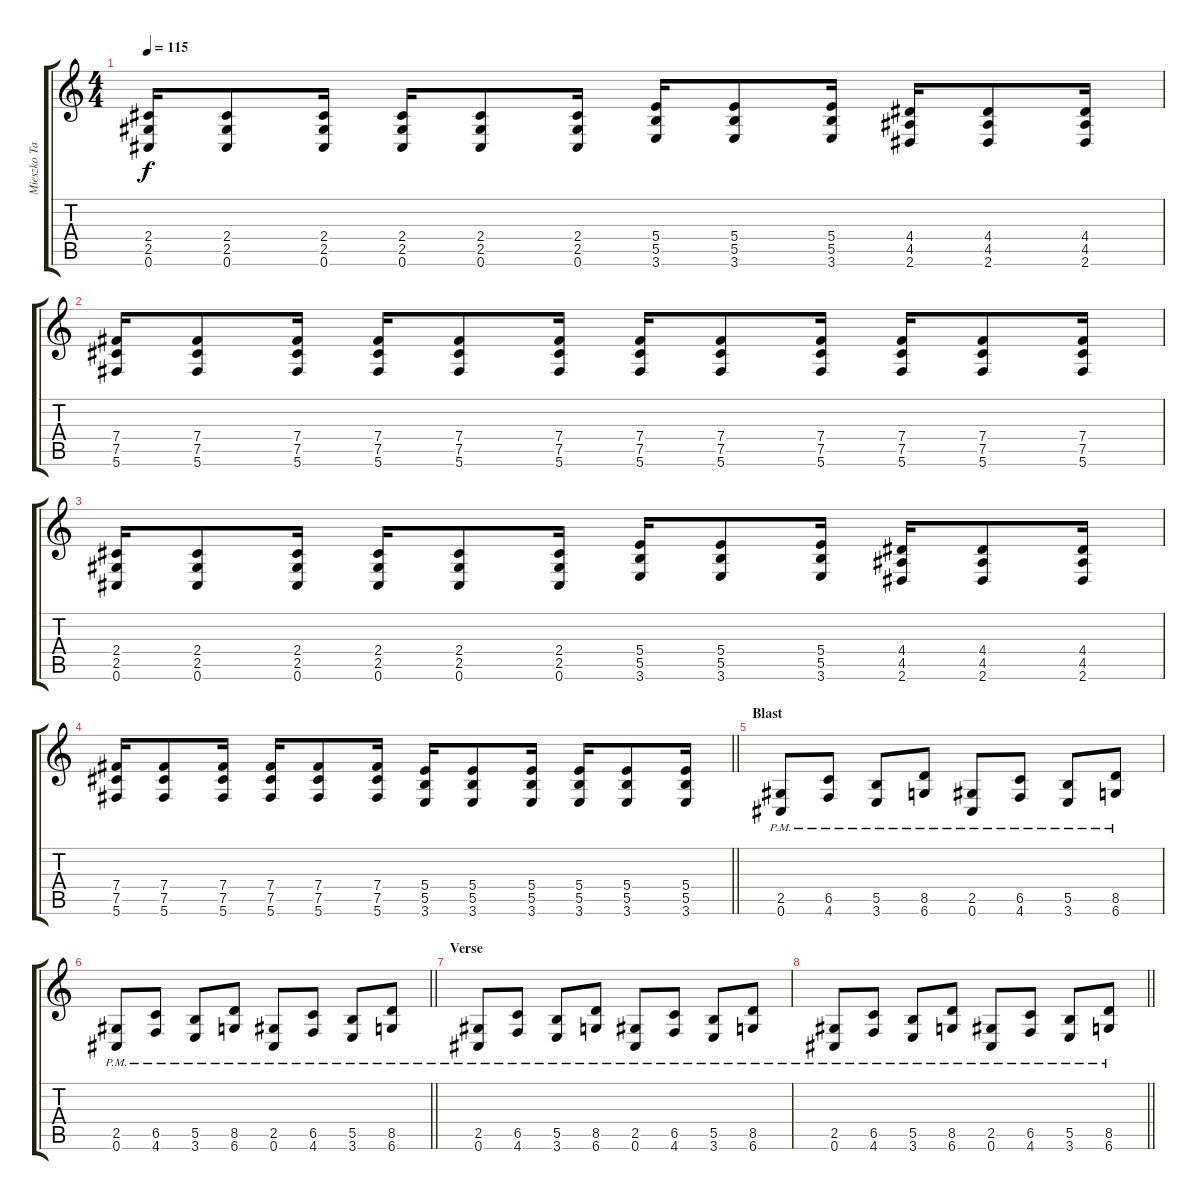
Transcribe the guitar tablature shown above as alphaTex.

\track ("Mieszko Talarczyk" "Mieszko Ta") {instrument distortionguitar}
\staff {score tabs}
\tuning (Db4 Ab3 E3 B2 Gb2 Db2) {hide}
\ts (4 4)
\tempo 115
\clef g2
\ks c
(2.4 2.5 0.6).16{dy f} (2.4 2.5 0.6).8 (2.4 2.5 0.6).16 (2.4 2.5 0.6).16 (2.4 2.5 0.6).8 (2.4 2.5 0.6).16 (5.4 5.5 3.6).16 (5.4 5.5 3.6).8 (5.4 5.5 3.6).16 (4.4 4.5 2.6).16 (4.4 4.5 2.6).8 (4.4 4.5 2.6).16 |
(7.4 7.5 5.6).16 (7.4 7.5 5.6).8 (7.4 7.5 5.6).16 (7.4 7.5 5.6).16 (7.4 7.5 5.6).8 (7.4 7.5 5.6).16 (7.4 7.5 5.6).16 (7.4 7.5 5.6).8 (7.4 7.5 5.6).16 (7.4 7.5 5.6).16 (7.4 7.5 5.6).8 (7.4 7.5 5.6).16 |
(2.4 2.5 0.6).16 (2.4 2.5 0.6).8 (2.4 2.5 0.6).16 (2.4 2.5 0.6).16 (2.4 2.5 0.6).8 (2.4 2.5 0.6).16 (5.4 5.5 3.6).16 (5.4 5.5 3.6).8 (5.4 5.5 3.6).16 (4.4 4.5 2.6).16 (4.4 4.5 2.6).8 (4.4 4.5 2.6).16 |
\barLineRight lightlight
(7.4 7.5 5.6).16 (7.4 7.5 5.6).8 (7.4 7.5 5.6).16 (7.4 7.5 5.6).16 (7.4 7.5 5.6).8 (7.4 7.5 5.6).16 (5.4 5.5 3.6).16 (5.4 5.5 3.6).8 (5.4 5.5 3.6).16 (5.4 5.5 3.6).16 (5.4 5.5 3.6).8 (5.4 5.5 3.6).16 |
\section ("" "Blast")
(2.5{pm} 0.6{pm}).8 (6.5{pm} 4.6{pm}).8 (5.5{pm} 3.6{pm}).8 (8.5{pm} 6.6{pm}).8 (2.5{pm} 0.6{pm}).8 (6.5{pm} 4.6{pm}).8 (5.5{pm} 3.6{pm}).8 (8.5{pm} 6.6{pm}).8 |
\barLineRight lightlight
(2.5{pm} 0.6{pm}).8 (6.5{pm} 4.6{pm}).8 (5.5{pm} 3.6{pm}).8 (8.5{pm} 6.6{pm}).8 (2.5{pm} 0.6{pm}).8 (6.5{pm} 4.6{pm}).8 (5.5{pm} 3.6{pm}).8 (8.5{pm} 6.6{pm}).8 |
\section ("" "Verse")
(2.5{pm} 0.6{pm}).8 (6.5{pm} 4.6{pm}).8 (5.5{pm} 3.6{pm}).8 (8.5{pm} 6.6{pm}).8 (2.5{pm} 0.6{pm}).8 (6.5{pm} 4.6{pm}).8 (5.5{pm} 3.6{pm}).8 (8.5{pm} 6.6{pm}).8 |
\barLineRight lightlight
(2.5{pm} 0.6{pm}).8 (6.5{pm} 4.6{pm}).8 (5.5{pm} 3.6{pm}).8 (8.5{pm} 6.6{pm}).8 (2.5{pm} 0.6{pm}).8 (6.5{pm} 4.6{pm}).8 (5.5{pm} 3.6{pm}).8 (8.5{pm} 6.6{pm}).8
